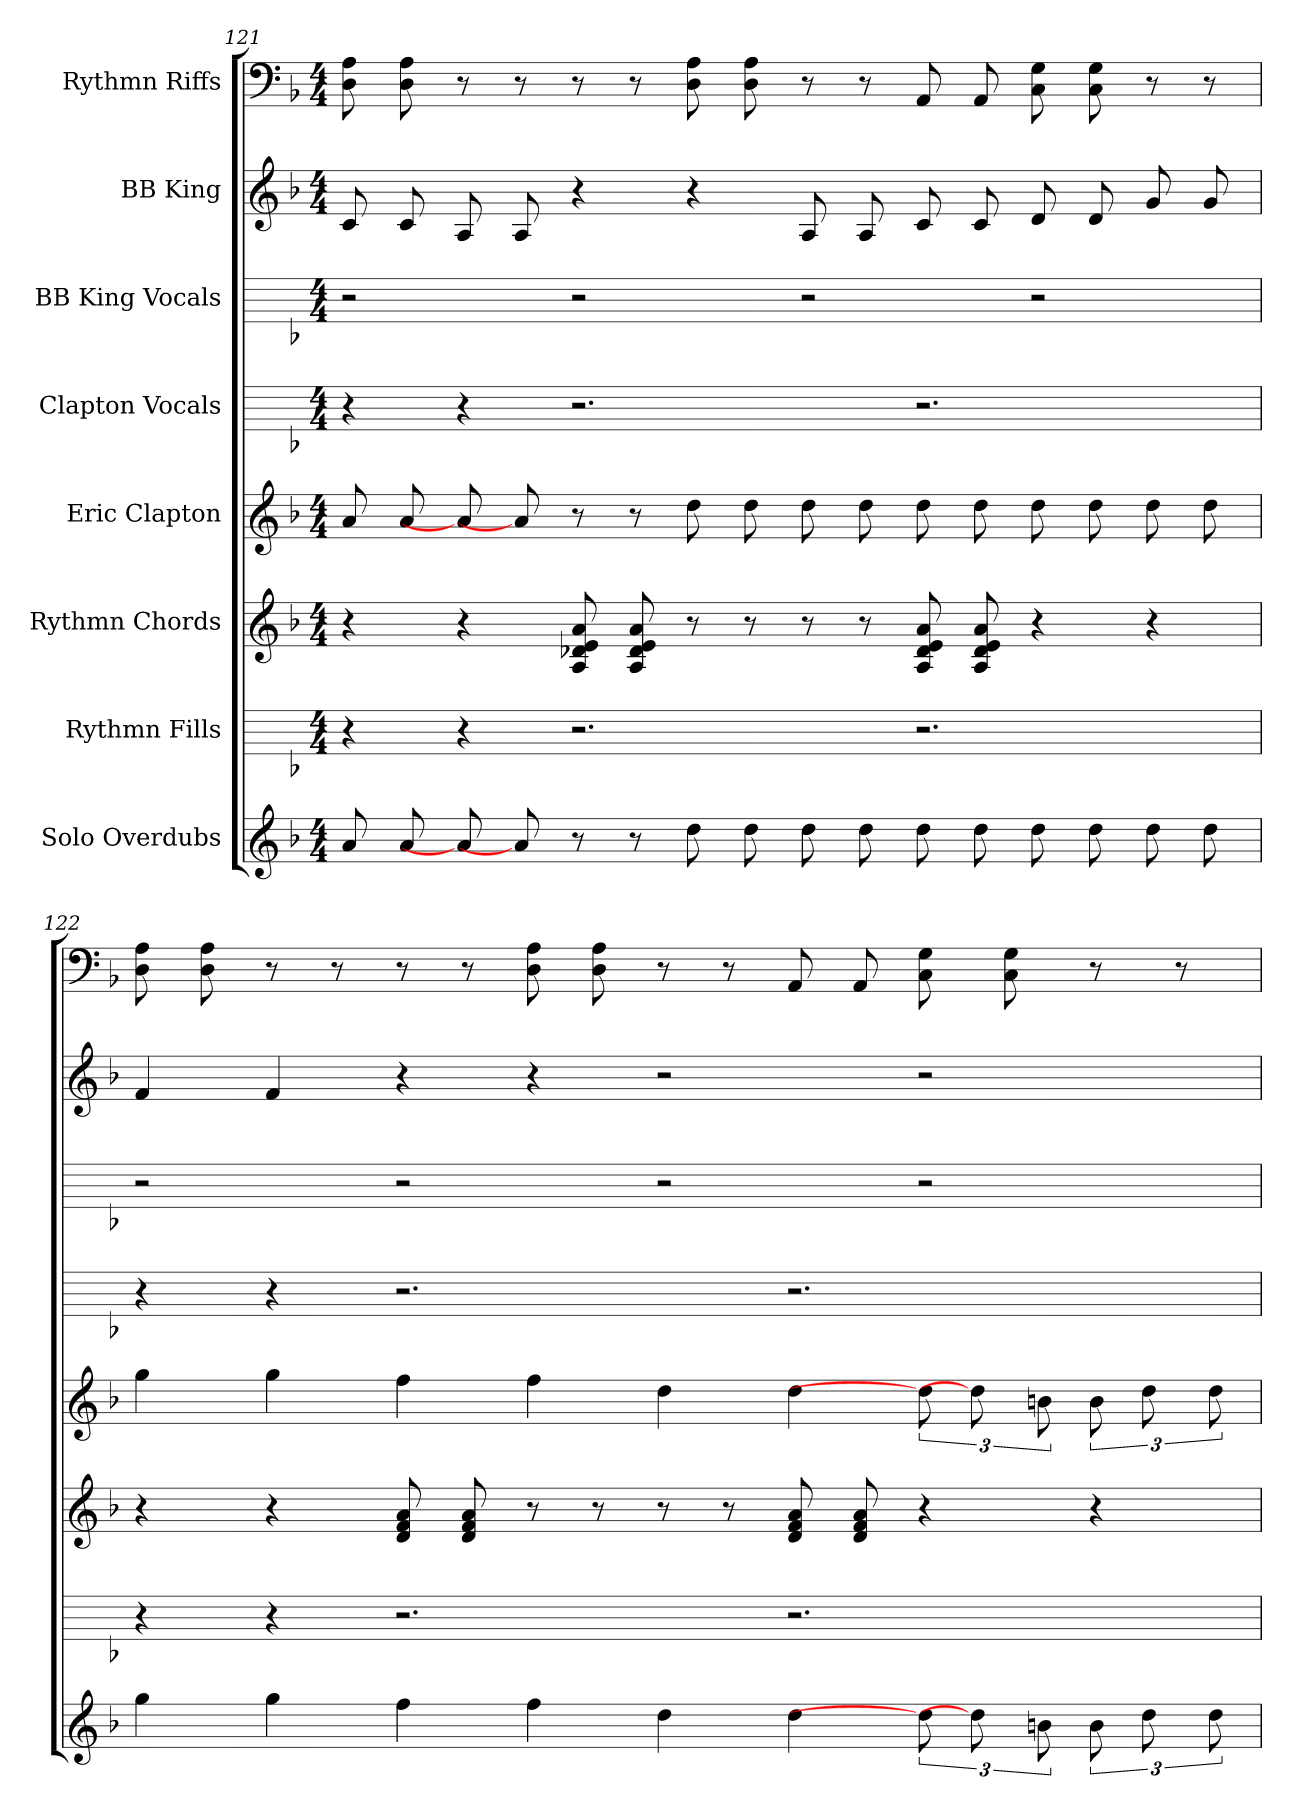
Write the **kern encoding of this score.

**kern	**kern	**kern	**kern	**kern	**kern	**kern	**kern
*part8	*part7	*part6	*part5	*part4	*part3	*part2	*part1
*staff8	*staff7	*staff6	*staff5	*staff4	*staff3	*staff2	*staff1
*I"Solo Overdubs	*I"Rythmn Fills	*I"Rythmn Chords	*I"Eric Clapton	*I"Clapton Vocals	*I"BB King Vocals	*I"BB King	*I"Rythmn Riffs
*	*	*	*	*	*	*	*
*k[b-]	*k[b-]	*k[b-]	*k[b-]	*k[b-]	*k[b-]	*k[b-]	*k[b-]
*M4/4	*M4/4	*M4/4	*M4/4	*M4/4	*M4/4	*M4/4	*M4/4
=121	=121	=121	=121	=121	=121	=121	=121
8a	4r	4r	8a	4r	2r	8c	8A 8D
8a	.	.	8a	.	.	8c	8A 8D
8a]	4r	4r	8a]	4r	.	8A	8r
8a]	.	.	8a]	.	.	8A	8r
8r	2.r	8a 8e 8d- 8A	8r	2.r	2r	4r	8r
8r	.	8a 8e 8d- 8A	8r	.	.	.	8r
8dd	.	8r	8dd	.	.	4r	8A 8D
8dd	.	8r	8dd	.	.	.	8A 8D
8dd	.	8r	8dd	.	2r	8A	8r
8dd	.	8r	8dd	.	.	8A	8r
8dd	2.r	8a 8e 8d- 8A	8dd	2.r	.	8c	8AA
8dd	.	8a 8e 8d- 8A	8dd	.	.	8c	8AA
8dd	.	4r	8dd	.	2r	8d	8G 8C
8dd	.	.	8dd	.	.	8d	8G 8C
8dd	.	4r	8dd	.	.	8g	8r
8dd	.	.	8dd	.	.	8g	8r
=122	=122	=122	=122	=122	=122	=122	=122
4gg	4r	4r	4gg	4r	2r	4f	8A 8D
.	.	.	.	.	.	.	8A 8D
4gg	4r	4r	4gg	4r	.	4f	8r
.	.	.	.	.	.	.	8r
4ff	2.r	8a 8f 8d	4ff	2.r	2r	4r	8r
.	.	8a 8f 8d	.	.	.	.	8r
4ff	.	8r	4ff	.	.	4r	8A 8D
.	.	8r	.	.	.	.	8A 8D
4dd	.	8r	4dd	.	2r	2r	8r
.	.	8r	.	.	.	.	8r
4dd	2.r	8a 8f 8d	4dd	2.r	.	.	8AA
.	.	8a 8f 8d	.	.	.	.	8AA
12dd]	.	4r	12dd]	.	2r	2r	8G 8C
12dd]	.	.	12dd]	.	.	.	.
.	.	.	.	.	.	.	8G 8C
12b	.	.	12b	.	.	.	.
12b	.	4r	12b	.	.	.	8r
12dd	.	.	12dd	.	.	.	.
.	.	.	.	.	.	.	8r
12dd	.	.	12dd	.	.	.	.
=	=	=	=	=	=	=	=
*-	*-	*-	*-	*-	*-	*-	*-
